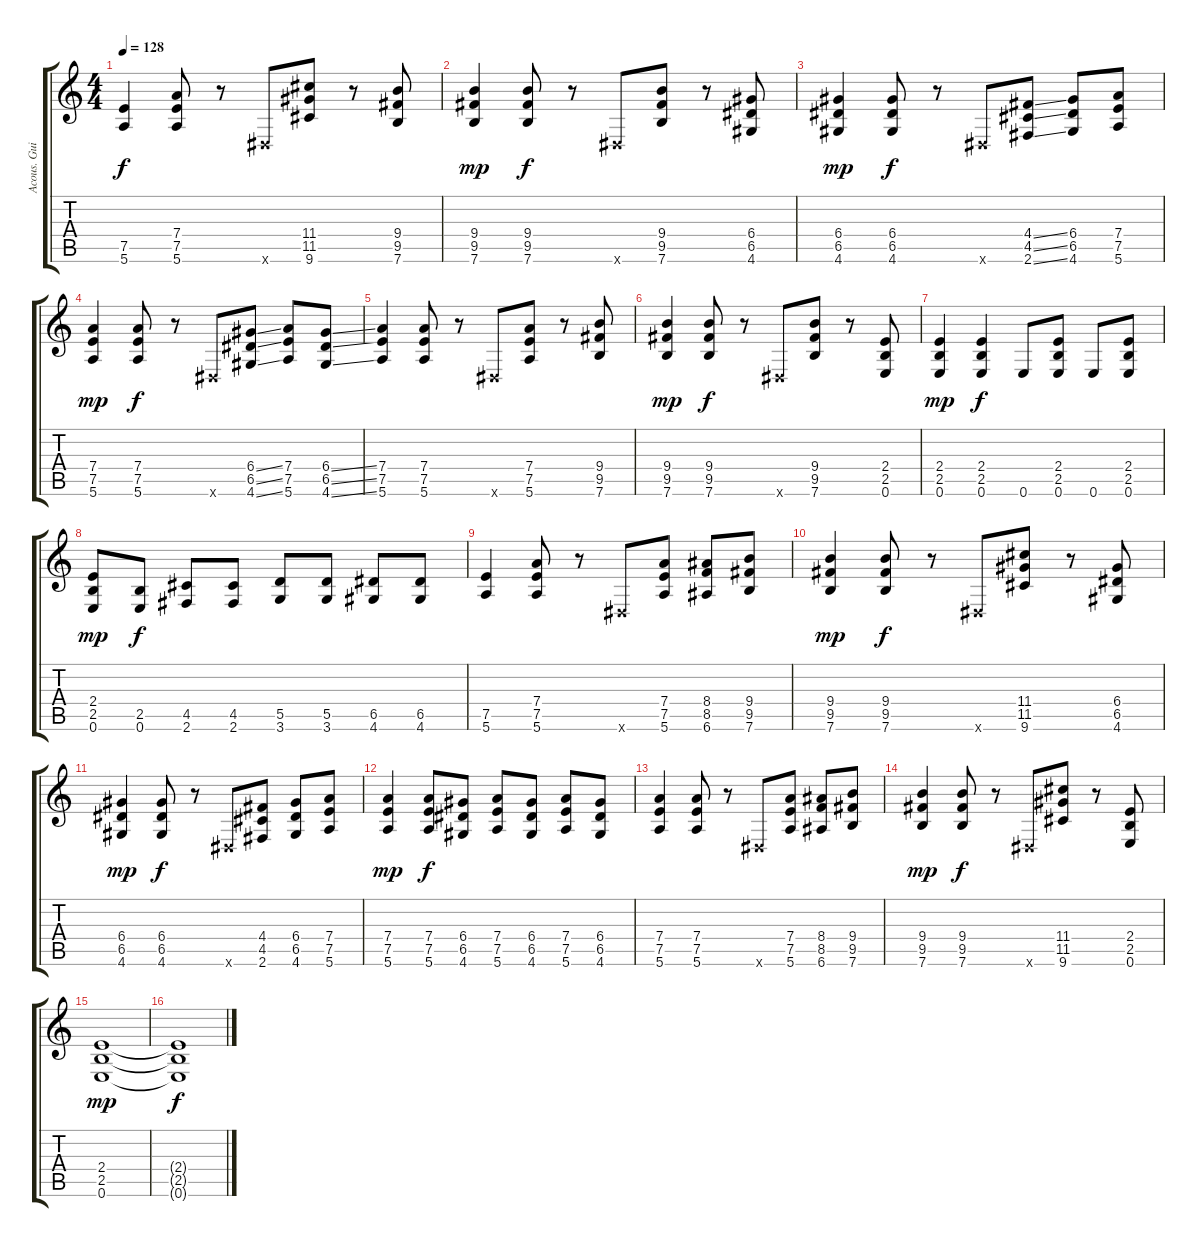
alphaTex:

\track ("Acous. Guitar" "Acous. Gui") {instrument acousticguitarsteel}
\staff {score tabs}
\tuning (E4 B3 G3 D3 A2 E2) {hide}
\ts (4 4)
\tempo 128
\clef g2
\ks c
(7.5 5.6).4{dy f} (7.4 7.5 5.6).8 r.8 -1.6{x}.8 (11.4 11.5 9.6).8 r.8 (9.4 9.5 7.6).8 |
(9.4 9.5 7.6).4{dy mp} (9.4 9.5 7.6).8{dy f} r.8 -1.6{x}.8 (9.4 9.5 7.6).8 r.8 (6.4 6.5 4.6).8 |
(6.4 6.5 4.6).4{dy mp} (6.4 6.5 4.6).8{dy f} r.8 -1.6{x}.8 (4.4{ss} 4.5{ss} 2.6{ss}).8 (6.4 6.5 4.6).8 (7.4 7.5 5.6).8 |
(7.4 7.5 5.6).4{dy mp} (7.4 7.5 5.6).8{dy f} r.8 -1.6{x}.8 (6.4{ss} 6.5{ss} 4.6{ss}).8 (7.4 7.5 5.6).8 (6.4{ss} 6.5{ss} 4.6{ss}).8 |
(7.4 7.5 5.6).4 (7.4 7.5 5.6).8 r.8 -1.6{x}.8 (7.4 7.5 5.6).8 r.8 (9.4 9.5 7.6).8 |
(9.4 9.5 7.6).4{dy mp} (9.4 9.5 7.6).8{dy f} r.8 -1.6{x}.8 (9.4 9.5 7.6).8 r.8 (2.4 2.5 0.6).8 |
(2.4 2.5 0.6).4{dy mp} (2.4 2.5 0.6).4{dy f} 0.6.8 (2.4 2.5 0.6).8 0.6.8 (2.4 2.5 0.6).8 |
(2.4 2.5 0.6).8{dy mp} (2.5 0.6).8{dy f} (4.5 2.6).8 (4.5 2.6).8 (5.5 3.6).8 (5.5 3.6).8 (6.5 4.6).8 (6.5 4.6).8 |
(7.5 5.6).4 (7.4 7.5 5.6).8 r.8 -1.6{x}.8 (7.4 7.5 5.6).8 (8.4 8.5 6.6).8 (9.4 9.5 7.6).8 |
(9.4 9.5 7.6).4{dy mp} (9.4 9.5 7.6).8{dy f} r.8 -1.6{x}.8 (11.4 11.5 9.6).8 r.8 (6.4 6.5 4.6).8 |
(6.4 6.5 4.6).4{dy mp} (6.4 6.5 4.6).8{dy f} r.8 -1.6{x}.8 (4.4 4.5 2.6).8 (6.4 6.5 4.6).8 (7.4 7.5 5.6).8 |
(7.4 7.5 5.6).4{dy mp} (7.4 7.5 5.6).8{dy f} (6.4 6.5 4.6).8 (7.4 7.5 5.6).8 (6.4 6.5 4.6).8 (7.4 7.5 5.6).8 (6.4 6.5 4.6).8 |
(7.4 7.5 5.6).4 (7.4 7.5 5.6).8 r.8 -1.6{x}.8 (7.4 7.5 5.6).8 (8.4 8.5 6.6).8 (9.4 9.5 7.6).8 |
(9.4 9.5 7.6).4{dy mp} (9.4 9.5 7.6).8{dy f} r.8 -1.6{x}.8 (11.4 11.5 9.6).8 r.8 (2.4 2.5 0.6).8 |
(2.4 2.5 0.6).1{dy mp} |
(2.4{t} 2.5{t} 0.6{t}).1{dy f}
